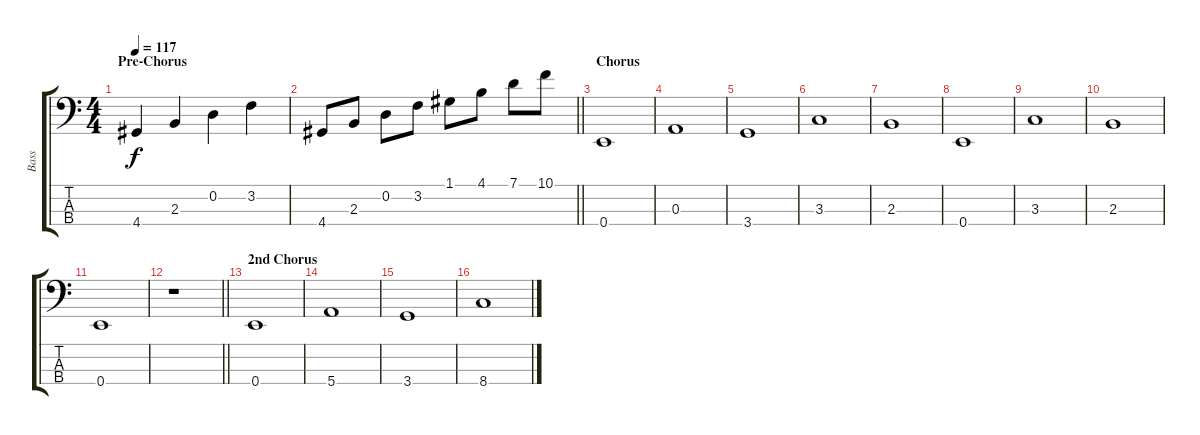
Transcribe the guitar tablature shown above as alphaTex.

\track ("Bass" "Bass") {instrument electricbassfinger}
\staff {score tabs}
\tuning (G2 D2 A1 E1) {hide}
\ts (4 4)
\section ("" "Pre-Chorus")
\tempo 117
\clef f4
\ks c
4.4.4{dy f instrument electricbasspick} 2.3.4 0.2.4 3.2.4 |
\barLineRight lightlight
4.4.8 2.3.8 0.2.8 3.2.8 1.1.8 4.1.8 7.1.8 10.1.8 |
\section ("" "Chorus")
0.4.1 |
0.3.1 |
3.4.1 |
3.3.1 |
2.3.1 |
0.4.1 |
3.3.1 |
2.3.1 |
0.4.1 |
\barLineRight lightlight
r.1 |
\section ("" "2nd Chorus")
0.4.1 |
5.4.1 |
3.4.1 |
8.4.1
